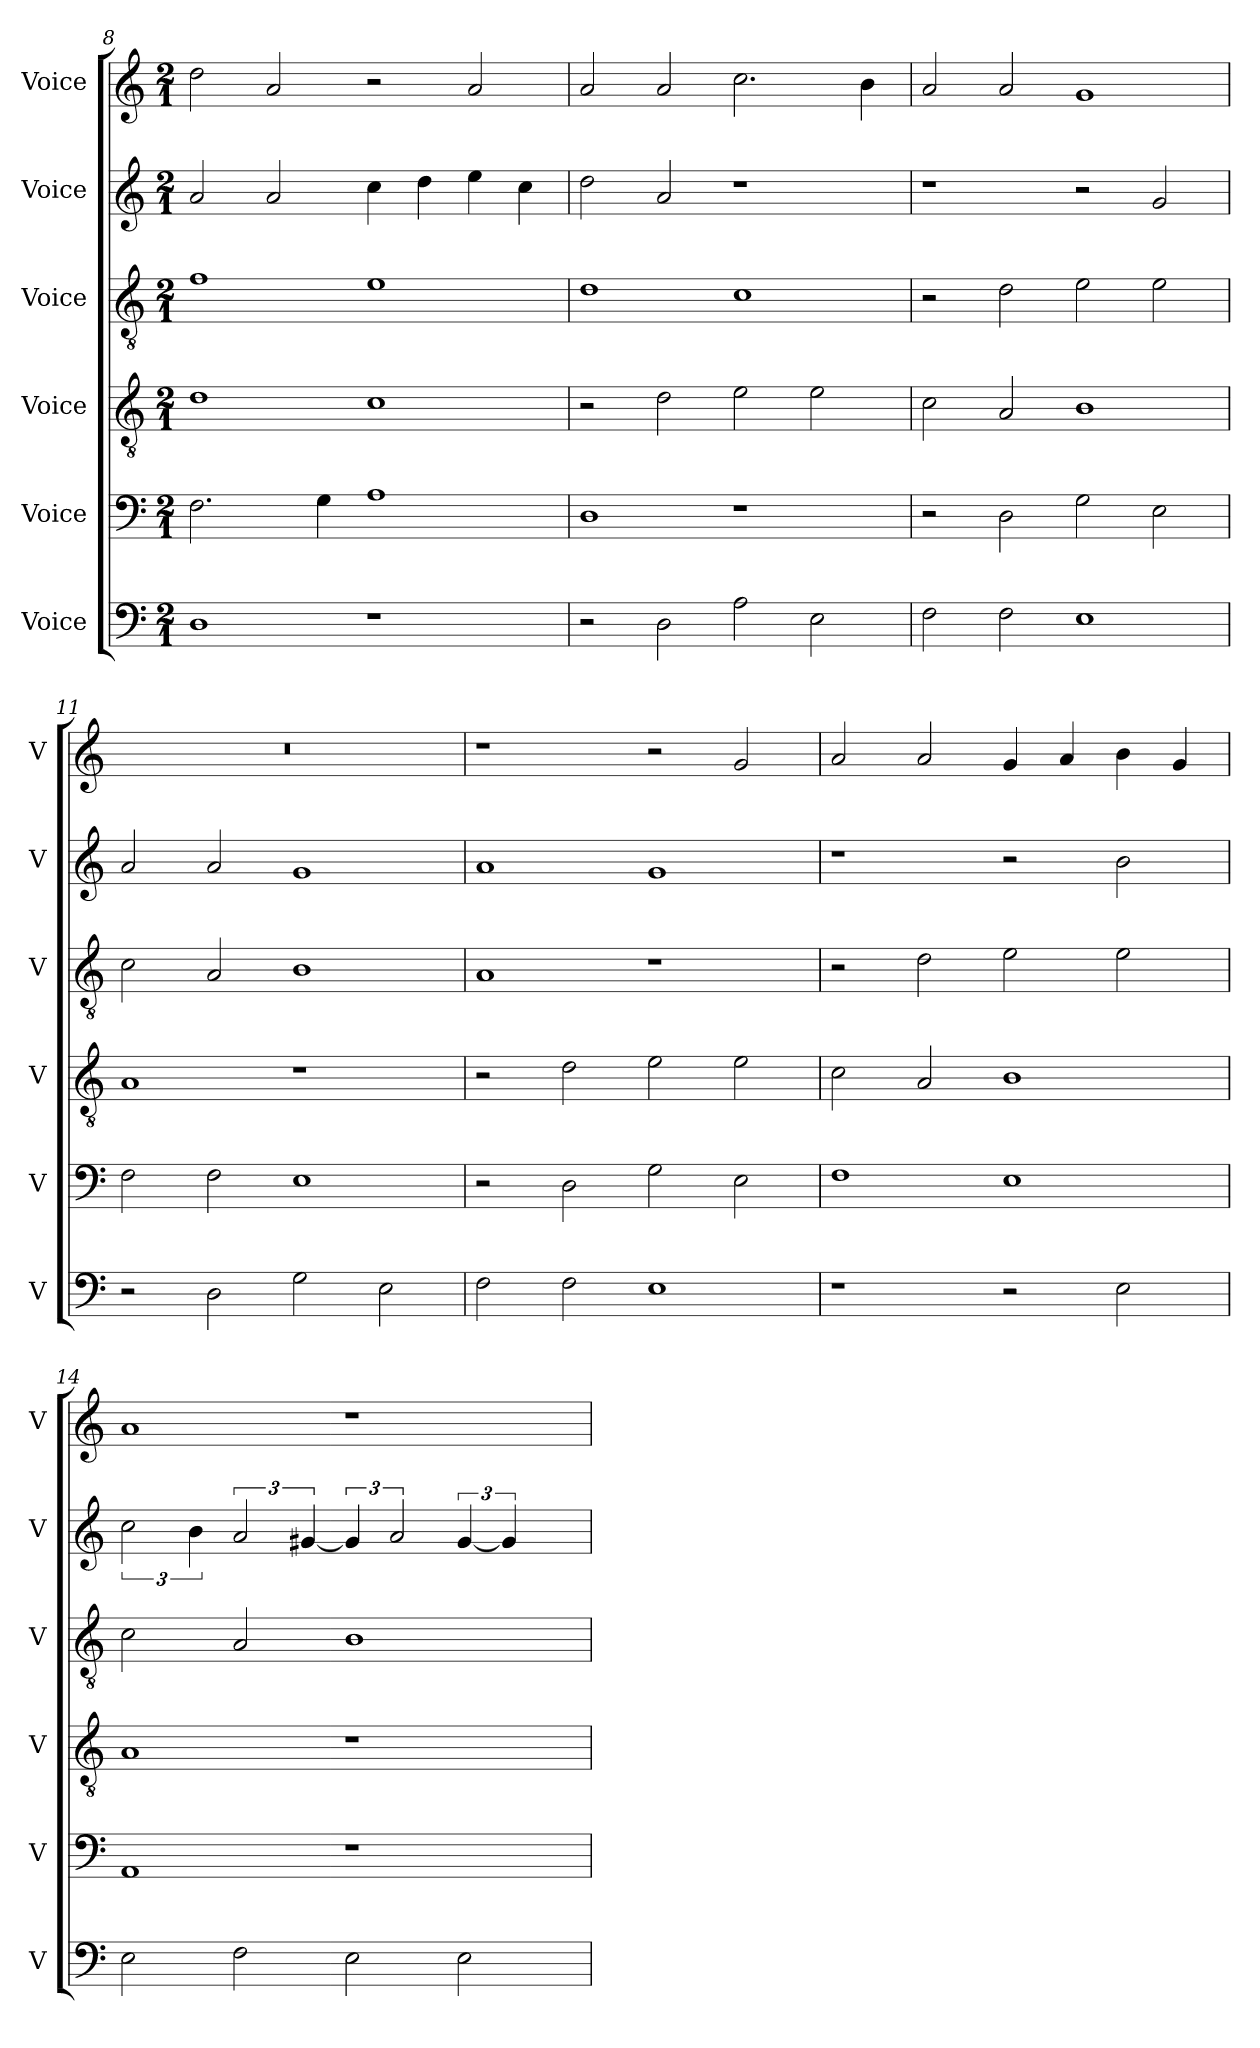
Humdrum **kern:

**kern	**kern	**kern	**kern	**kern	**kern
*part6	*part5	*part4	*part3	*part2	*part1
*staff6	*staff5	*staff4	*staff3	*staff2	*staff1
*I"Voice	*I"Voice	*I"Voice	*I"Voice	*I"Voice	*I"Voice
*I'V	*I'V	*I'V	*I'V	*I'V	*I'V
*clefF4	*clefF4	*clefGv2	*clefGv2	*clefG2	*clefG2
*k[]	*k[]	*k[]	*k[]	*k[]	*k[]
*M2/1	*M2/1	*M2/1	*M2/1	*M2/1	*M2/1
=8	=8	=8	=8	=8	=8
1D	2.F\	1d	1f	2a/	2dd\
.	.	.	.	2a/	2a/
.	4G\	.	.	.	.
1r	1A	1c	1e	4cc\	2r
.	.	.	.	4dd\	.
.	.	.	.	4ee\	2a/
.	.	.	.	4cc\	.
!!LO:PB:g=z
=9	=9	=9	=9	=9	=9
2r	1D	2r	1d	2dd\	2a/
2D\	.	2d\	.	2a/	2a/
2A\	1r	2e\	1c	1r	2.cc\
2E\	.	2e\	.	.	.
.	.	.	.	.	4b\
=10	=10	=10	=10	=10	=10
2F\	2r	2c\	2r	1r	2a/
2F\	2D\	2A/	2d\	.	2a/
1E	2G\	1B	2e\	2r	1g
.	2E\	.	2e\	2g/	.
=11	=11	=11	=11	=11	=11
2r	2F\	1A	2c\	2a/	0r
2D\	2F\	.	2A/	2a/	.
2G\	1E	1r	1B	1g	.
2E\	.	.	.	.	.
=12	=12	=12	=12	=12	=12
2F\	2r	2r	1A	1a	1r
2F\	2D\	2d\	.	.	.
1E	2G\	2e\	1r	1g	2r
.	2E\	2e\	.	.	2g/
!!LO:LB:g=z
=13	=13	=13	=13	=13	=13
1r	1F	2c\	2r	1r	2a/
.	.	2A/	2d\	.	2a/
2r	1E	1B	2e\	2r	4g/
.	.	.	.	.	4a/
2E\	.	.	2e\	2b\	4b\
.	.	.	.	.	4g/
=14	=14	=14	=14	=14	=14
2E\	1AA	1A	2c\	3cc\	1a
.	.	.	.	6b\	.
2F\	.	.	2A/	3a/	.
.	.	.	.	[6g#X/	.
2E\	1r	1r	1B	6g#/]	1r
.	.	.	.	3a/	.
2E\	.	.	.	[6g#/	.
.	.	.	.	6g#/]	.
!	!	!	!	!LO:N:vis=8..	!
.	.	.	.	6ryy	.
=	=	=	=	=	=
*-	*-	*-	*-	*-	*-
